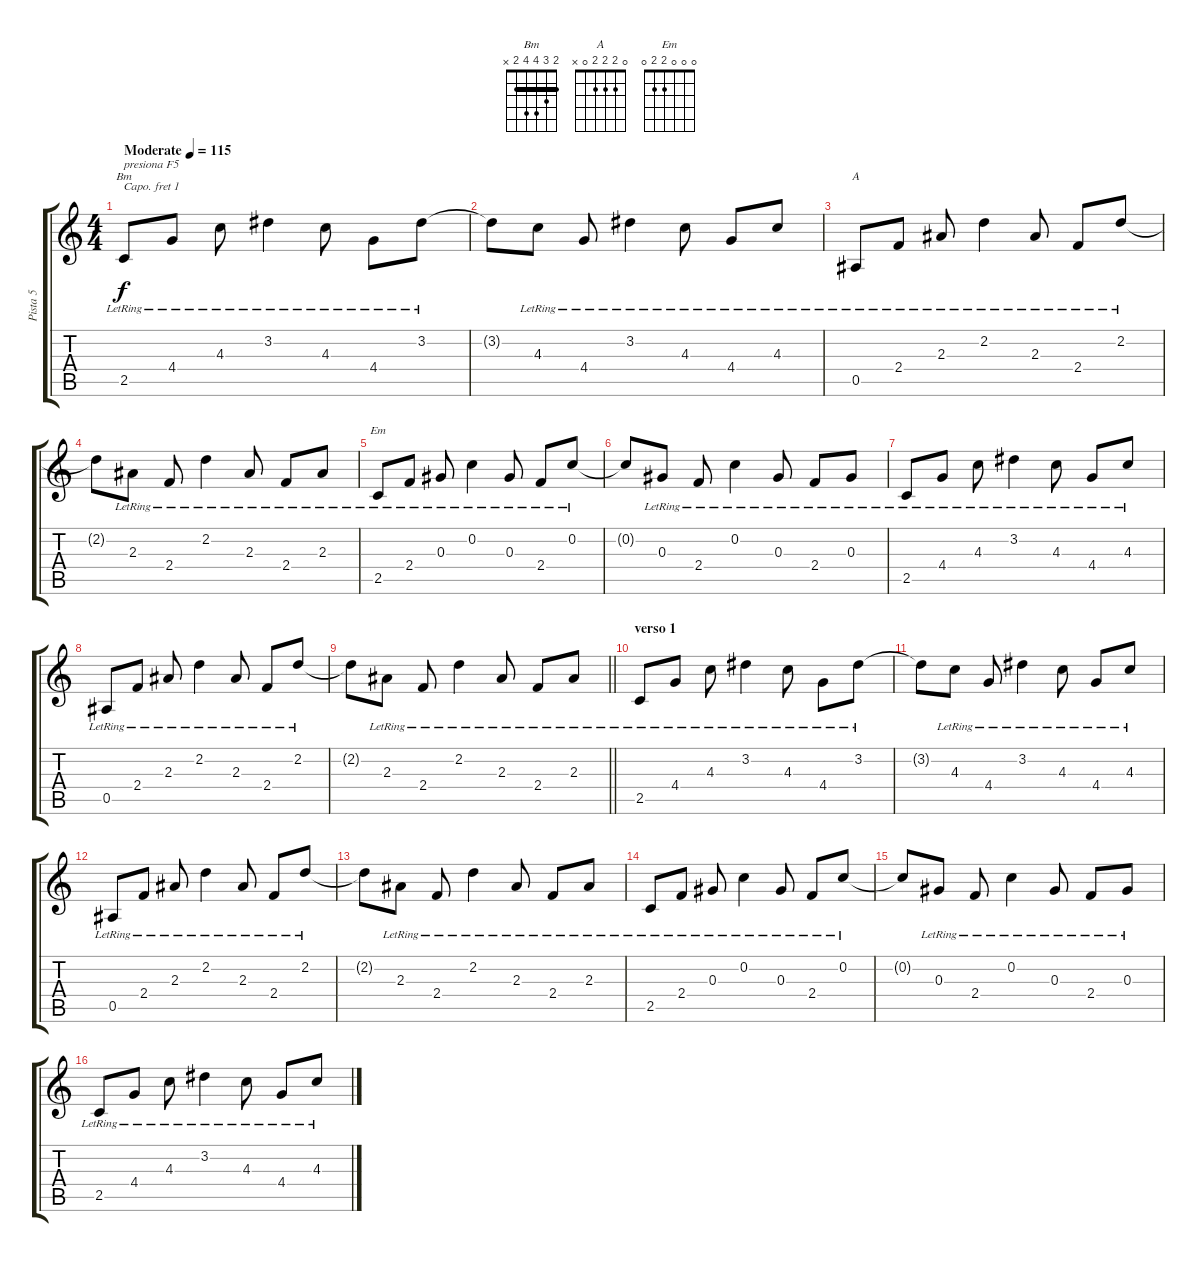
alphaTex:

\track ("Pista 5" "Pista 5") {instrument acousticguitarsteel}
\staff {score tabs}
\capo 1
\tuning (E4 B3 G3 D3 A2 E2) {hide}
\chord ("Bm" 2 3 4 4 2 x) {barre 2}
\chord ("A" 0 2 2 2 0 x)
\chord ("Em" 0 0 0 2 2 0)
\ts (4 4)
\tempo (115 "Moderate")
\clef g2
\ks c
2.5{lr}.8{ch "Bm" txt "presiona F5 " dy f instrument acousticguitarsteel} 4.4{lr}.8 4.3{lr}.8 3.2{lr}.4 4.3{lr}.8 4.4{lr}.8 3.2{lr}.8 |
3.2{t}.8 4.3{lr}.8 4.4{lr}.8 3.2{lr}.4 4.3{lr}.8 4.4{lr}.8 4.3{lr}.8 |
0.5{lr}.8{ch "A"} 2.4{lr}.8 2.3{lr}.8 2.2{lr}.4 2.3{lr}.8 2.4{lr}.8 2.2{lr}.8 |
2.2{t}.8 2.3{lr}.8 2.4{lr}.8 2.2{lr}.4 2.3{lr}.8 2.4{lr}.8 2.3{lr}.8 |
2.5{lr}.8{ch "Em"} 2.4{lr}.8 0.3{lr}.8 0.2{lr}.4 0.3{lr}.8 2.4{lr}.8 0.2{lr}.8 |
0.2{t}.8 0.3{lr}.8 2.4{lr}.8 0.2{lr}.4 0.3{lr}.8 2.4{lr}.8 0.3{lr}.8 |
2.5{lr}.8 4.4{lr}.8 4.3{lr}.8 3.2{lr}.4 4.3{lr}.8 4.4{lr}.8 4.3{lr}.8 |
0.5{lr}.8 2.4{lr}.8 2.3{lr}.8 2.2{lr}.4 2.3{lr}.8 2.4{lr}.8 2.2{lr}.8 |
\barLineRight lightlight
2.2{t}.8 2.3{lr}.8 2.4{lr}.8 2.2{lr}.4 2.3{lr}.8 2.4{lr}.8 2.3{lr}.8 |
\section ("" "verso 1")
2.5{lr}.8 4.4{lr}.8 4.3{lr}.8 3.2{lr}.4 4.3{lr}.8 4.4{lr}.8 3.2{lr}.8 |
3.2{t}.8 4.3{lr}.8 4.4{lr}.8 3.2{lr}.4 4.3{lr}.8 4.4{lr}.8 4.3{lr}.8 |
0.5{lr}.8 2.4{lr}.8 2.3{lr}.8 2.2{lr}.4 2.3{lr}.8 2.4{lr}.8 2.2{lr}.8 |
2.2{t}.8 2.3{lr}.8 2.4{lr}.8 2.2{lr}.4 2.3{lr}.8 2.4{lr}.8 2.3{lr}.8 |
2.5{lr}.8 2.4{lr}.8 0.3{lr}.8 0.2{lr}.4 0.3{lr}.8 2.4{lr}.8 0.2{lr}.8 |
0.2{t}.8 0.3{lr}.8 2.4{lr}.8 0.2{lr}.4 0.3{lr}.8 2.4{lr}.8 0.3{lr}.8 |
2.5{lr}.8 4.4{lr}.8 4.3{lr}.8 3.2{lr}.4 4.3{lr}.8 4.4{lr}.8 4.3{lr}.8
